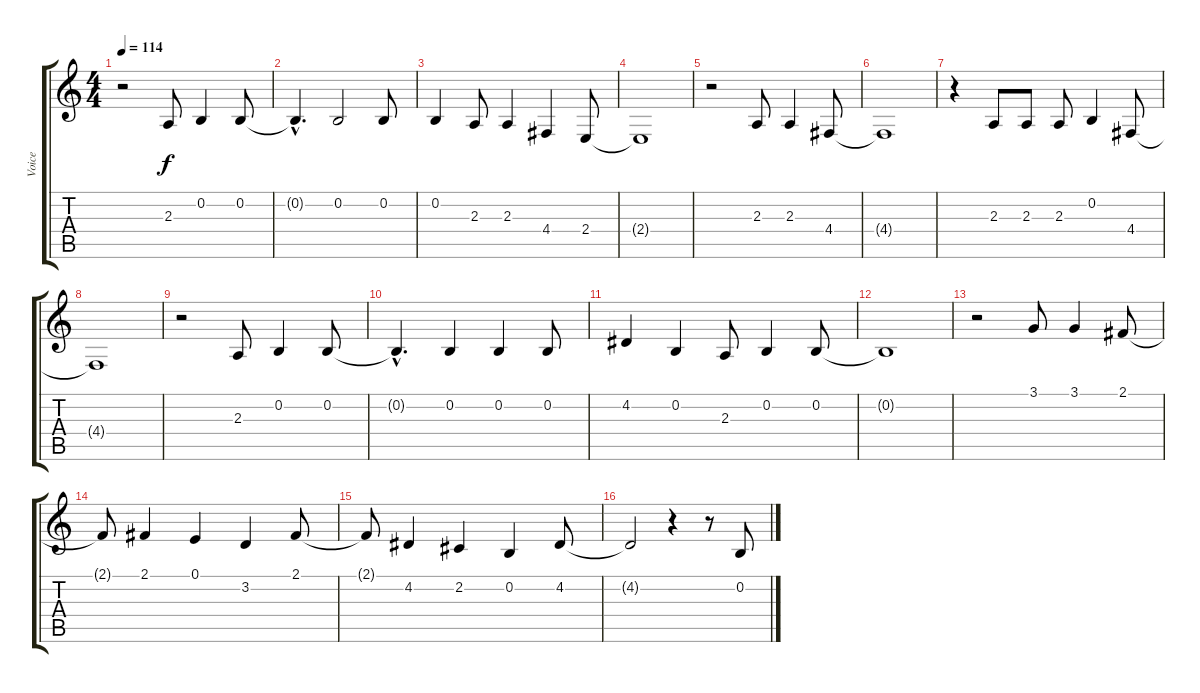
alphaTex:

\track ("Voice               " "Voice     ") {instrument sopranosax}
\staff {score tabs}
\tuning (E4 B3 G3 D3 A2 E2) {hide}
\ts (4 4)
\tempo 114
\clef g2
\ks c
r.2{dy f} 2.3.8 0.2.4 0.2.8 |
0.2{hac t}.4{d} 0.2.2 0.2.8 |
0.2.4 2.3.8 2.3.4 4.4.4 2.4.8 |
2.4{t}.1 |
r.2 2.3.8 2.3.4 4.4.8 |
4.4{t}.1 |
r.4 2.3.8 2.3.8 2.3.8 0.2.4 4.4.8 |
4.4{t}.1 |
r.2 2.3.8 0.2.4 0.2.8 |
0.2{hac t}.4{d} 0.2.4 0.2.4 0.2.8 |
4.2.4 0.2.4 2.3.8 0.2.4 0.2.8 |
0.2{t}.1 |
r.2 3.1.8 3.1.4 2.1.8 |
2.1{t}.8 2.1.4 0.1.4 3.2.4 2.1.8 |
2.1{t}.8 4.2.4 2.2.4 0.2.4 4.2.8 |
4.2{t}.2 r.4 r.8 0.2.8
